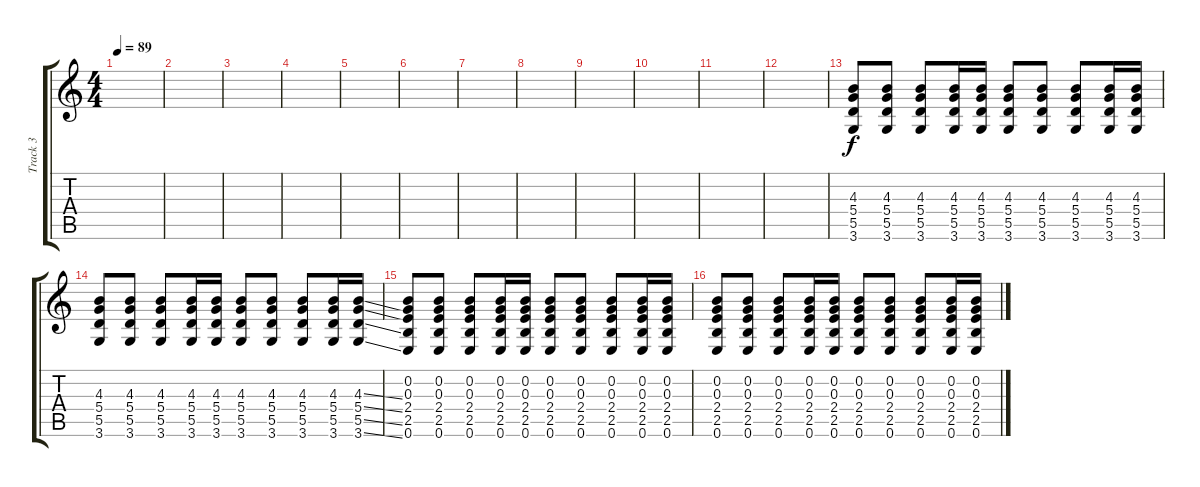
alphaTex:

\track ("Track 3" "Track 3") {instrument acousticguitarsteel}
\staff {score tabs}
\tuning (E4 B3 G3 D3 A2 E2) {hide}
\ts (4 4)
\tempo 89
\clef g2
\ks c
|
|
|
|
|
|
|
|
|
|
|
|
(4.3 5.4 5.5 3.6).8 (4.3 5.4 5.5 3.6).8 (4.3 5.4 5.5 3.6).8 (4.3 5.4 5.5 3.6).16 (4.3 5.4 5.5 3.6).16 (4.3 5.4 5.5 3.6).8 (4.3 5.4 5.5 3.6).8 (4.3 5.4 5.5 3.6).8 (4.3 5.4 5.5 3.6).16 (4.3 5.4 5.5 3.6).16 |
(4.3 5.4 5.5 3.6).8 (4.3 5.4 5.5 3.6).8 (4.3 5.4 5.5 3.6).8 (4.3 5.4 5.5 3.6).16 (4.3 5.4 5.5 3.6).16 (4.3 5.4 5.5 3.6).8 (4.3 5.4 5.5 3.6).8 (4.3 5.4 5.5 3.6).8 (4.3 5.4 5.5 3.6).16 (4.3{ss} 5.4{ss} 5.5{ss} 3.6{ss}).16 |
(0.2 0.3 2.4 2.5 0.6).8 (0.2 0.3 2.4 2.5 0.6).8 (0.2 0.3 2.4 2.5 0.6).8 (0.2 0.3 2.4 2.5 0.6).16 (0.2 0.3 2.4 2.5 0.6).16 (0.2 0.3 2.4 2.5 0.6).8 (0.2 0.3 2.4 2.5 0.6).8 (0.2 0.3 2.4 2.5 0.6).8 (0.2 0.3 2.4 2.5 0.6).16 (0.2 0.3 2.4 2.5 0.6).16 |
(0.2 0.3 2.4 2.5 0.6).8 (0.2 0.3 2.4 2.5 0.6).8 (0.2 0.3 2.4 2.5 0.6).8 (0.2 0.3 2.4 2.5 0.6).16 (0.2 0.3 2.4 2.5 0.6).16 (0.2 0.3 2.4 2.5 0.6).8 (0.2 0.3 2.4 2.5 0.6).8 (0.2 0.3 2.4 2.5 0.6).8 (0.2 0.3 2.4 2.5 0.6).16 (0.2 0.3 2.4 2.5 0.6).16
